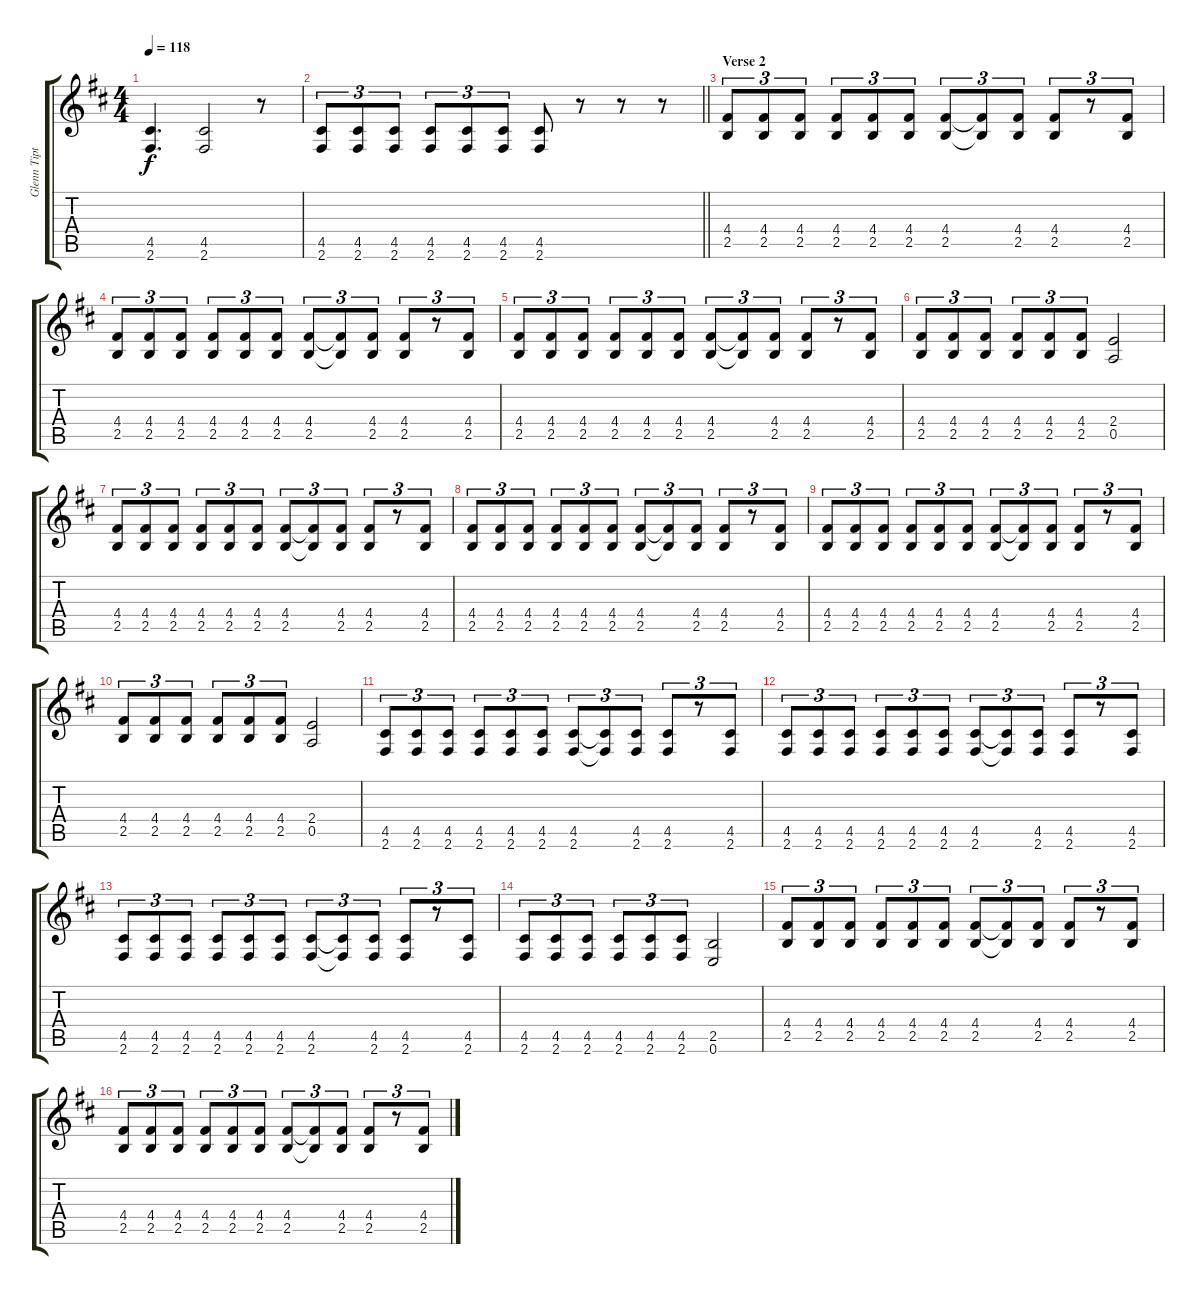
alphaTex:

\track ("Glenn Tipton" "Glenn Tipt") {instrument distortionguitar}
\staff {score tabs}
\tuning (E4 B3 G3 D3 A2 E2) {hide}
\ts (4 4)
\tempo 118
\clef g2
\ks d
(4.5 2.6).4{d dy f} (4.5 2.6).2 r.8 |
\barLineRight lightlight
(4.5 2.6).8{tu (3 2)} (4.5 2.6).8{tu (3 2)} (4.5 2.6).8{tu (3 2)} (4.5 2.6).8{tu (3 2)} (4.5 2.6).8{tu (3 2)} (4.5 2.6).8{tu (3 2)} (4.5 2.6).8 r.8 r.8 r.8 |
\section ("" "Verse 2")
(4.4 2.5).8{tu (3 2)} (4.4 2.5).8{tu (3 2)} (4.4 2.5).8{tu (3 2)} (4.4 2.5).8{tu (3 2)} (4.4 2.5).8{tu (3 2)} (4.4 2.5).8{tu (3 2)} (4.4 2.5).8{tu (3 2)} (4.4{t} 2.5{t}).8{tu (3 2)} (4.4 2.5).8{tu (3 2)} (4.4 2.5).8{tu (3 2)} r.8{tu (3 2)} (4.4 2.5).8{tu (3 2)} |
(4.4 2.5).8{tu (3 2)} (4.4 2.5).8{tu (3 2)} (4.4 2.5).8{tu (3 2)} (4.4 2.5).8{tu (3 2)} (4.4 2.5).8{tu (3 2)} (4.4 2.5).8{tu (3 2)} (4.4 2.5).8{tu (3 2)} (4.4{t} 2.5{t}).8{tu (3 2)} (4.4 2.5).8{tu (3 2)} (4.4 2.5).8{tu (3 2)} r.8{tu (3 2)} (4.4 2.5).8{tu (3 2)} |
(4.4 2.5).8{tu (3 2)} (4.4 2.5).8{tu (3 2)} (4.4 2.5).8{tu (3 2)} (4.4 2.5).8{tu (3 2)} (4.4 2.5).8{tu (3 2)} (4.4 2.5).8{tu (3 2)} (4.4 2.5).8{tu (3 2)} (4.4{t} 2.5{t}).8{tu (3 2)} (4.4 2.5).8{tu (3 2)} (4.4 2.5).8{tu (3 2)} r.8{tu (3 2)} (4.4 2.5).8{tu (3 2)} |
(4.4 2.5).8{tu (3 2)} (4.4 2.5).8{tu (3 2)} (4.4 2.5).8{tu (3 2)} (4.4 2.5).8{tu (3 2)} (4.4 2.5).8{tu (3 2)} (4.4 2.5).8{tu (3 2)} (2.4 0.5).2 |
(4.4 2.5).8{tu (3 2)} (4.4 2.5).8{tu (3 2)} (4.4 2.5).8{tu (3 2)} (4.4 2.5).8{tu (3 2)} (4.4 2.5).8{tu (3 2)} (4.4 2.5).8{tu (3 2)} (4.4 2.5).8{tu (3 2)} (4.4{t} 2.5{t}).8{tu (3 2)} (4.4 2.5).8{tu (3 2)} (4.4 2.5).8{tu (3 2)} r.8{tu (3 2)} (4.4 2.5).8{tu (3 2)} |
(4.4 2.5).8{tu (3 2)} (4.4 2.5).8{tu (3 2)} (4.4 2.5).8{tu (3 2)} (4.4 2.5).8{tu (3 2)} (4.4 2.5).8{tu (3 2)} (4.4 2.5).8{tu (3 2)} (4.4 2.5).8{tu (3 2)} (4.4{t} 2.5{t}).8{tu (3 2)} (4.4 2.5).8{tu (3 2)} (4.4 2.5).8{tu (3 2)} r.8{tu (3 2)} (4.4 2.5).8{tu (3 2)} |
(4.4 2.5).8{tu (3 2)} (4.4 2.5).8{tu (3 2)} (4.4 2.5).8{tu (3 2)} (4.4 2.5).8{tu (3 2)} (4.4 2.5).8{tu (3 2)} (4.4 2.5).8{tu (3 2)} (4.4 2.5).8{tu (3 2)} (4.4{t} 2.5{t}).8{tu (3 2)} (4.4 2.5).8{tu (3 2)} (4.4 2.5).8{tu (3 2)} r.8{tu (3 2)} (4.4 2.5).8{tu (3 2)} |
(4.4 2.5).8{tu (3 2)} (4.4 2.5).8{tu (3 2)} (4.4 2.5).8{tu (3 2)} (4.4 2.5).8{tu (3 2)} (4.4 2.5).8{tu (3 2)} (4.4 2.5).8{tu (3 2)} (2.4 0.5).2 |
(4.5 2.6).8{tu (3 2)} (4.5 2.6).8{tu (3 2)} (4.5 2.6).8{tu (3 2)} (4.5 2.6).8{tu (3 2)} (4.5 2.6).8{tu (3 2)} (4.5 2.6).8{tu (3 2)} (4.5 2.6).8{tu (3 2)} (4.5{t} 2.6{t}).8{tu (3 2)} (4.5 2.6).8{tu (3 2)} (4.5 2.6).8{tu (3 2)} r.8{tu (3 2)} (4.5 2.6).8{tu (3 2)} |
(4.5 2.6).8{tu (3 2)} (4.5 2.6).8{tu (3 2)} (4.5 2.6).8{tu (3 2)} (4.5 2.6).8{tu (3 2)} (4.5 2.6).8{tu (3 2)} (4.5 2.6).8{tu (3 2)} (4.5 2.6).8{tu (3 2)} (4.5{t} 2.6{t}).8{tu (3 2)} (4.5 2.6).8{tu (3 2)} (4.5 2.6).8{tu (3 2)} r.8{tu (3 2)} (4.5 2.6).8{tu (3 2)} |
(4.5 2.6).8{tu (3 2)} (4.5 2.6).8{tu (3 2)} (4.5 2.6).8{tu (3 2)} (4.5 2.6).8{tu (3 2)} (4.5 2.6).8{tu (3 2)} (4.5 2.6).8{tu (3 2)} (4.5 2.6).8{tu (3 2)} (4.5{t} 2.6{t}).8{tu (3 2)} (4.5 2.6).8{tu (3 2)} (4.5 2.6).8{tu (3 2)} r.8{tu (3 2)} (4.5 2.6).8{tu (3 2)} |
(4.5 2.6).8{tu (3 2)} (4.5 2.6).8{tu (3 2)} (4.5 2.6).8{tu (3 2)} (4.5 2.6).8{tu (3 2)} (4.5 2.6).8{tu (3 2)} (4.5 2.6).8{tu (3 2)} (2.5 0.6).2 |
(4.4 2.5).8{tu (3 2)} (4.4 2.5).8{tu (3 2)} (4.4 2.5).8{tu (3 2)} (4.4 2.5).8{tu (3 2)} (4.4 2.5).8{tu (3 2)} (4.4 2.5).8{tu (3 2)} (4.4 2.5).8{tu (3 2)} (4.4{t} 2.5{t}).8{tu (3 2)} (4.4 2.5).8{tu (3 2)} (4.4 2.5).8{tu (3 2)} r.8{tu (3 2)} (4.4 2.5).8{tu (3 2)} |
(4.4 2.5).8{tu (3 2)} (4.4 2.5).8{tu (3 2)} (4.4 2.5).8{tu (3 2)} (4.4 2.5).8{tu (3 2)} (4.4 2.5).8{tu (3 2)} (4.4 2.5).8{tu (3 2)} (4.4 2.5).8{tu (3 2)} (4.4{t} 2.5{t}).8{tu (3 2)} (4.4 2.5).8{tu (3 2)} (4.4 2.5).8{tu (3 2)} r.8{tu (3 2)} (4.4 2.5).8{tu (3 2)}
